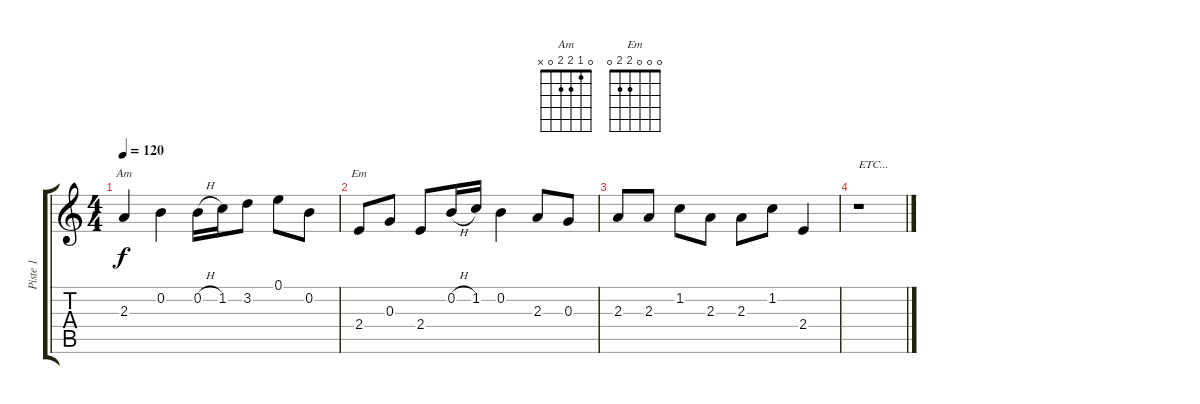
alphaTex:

\track ("Piste 1" "Piste 1") {instrument acousticguitarsteel}
\staff {score tabs}
\tuning (E4 B3 G3 D3 A2 E2) {hide}
\chord ("Am" 0 1 2 2 0 x)
\chord ("Em" 0 0 0 2 2 0)
\ts (4 4)
\tempo 120
\clef g2
\ks c
2.3.4{ch "Am" dy f} 0.2.4 0.2{h}.16 1.2.16 3.2.8 0.1.8 0.2.8 |
2.4.8{ch "Em"} 0.3.8 2.4.8 0.2{h}.16 1.2.16 0.2.4 2.3.8 0.3.8 |
2.3.8 2.3.8 1.2.8 2.3.8 2.3.8 1.2.8 2.4.4 |
r.1{txt "ETC..."}
